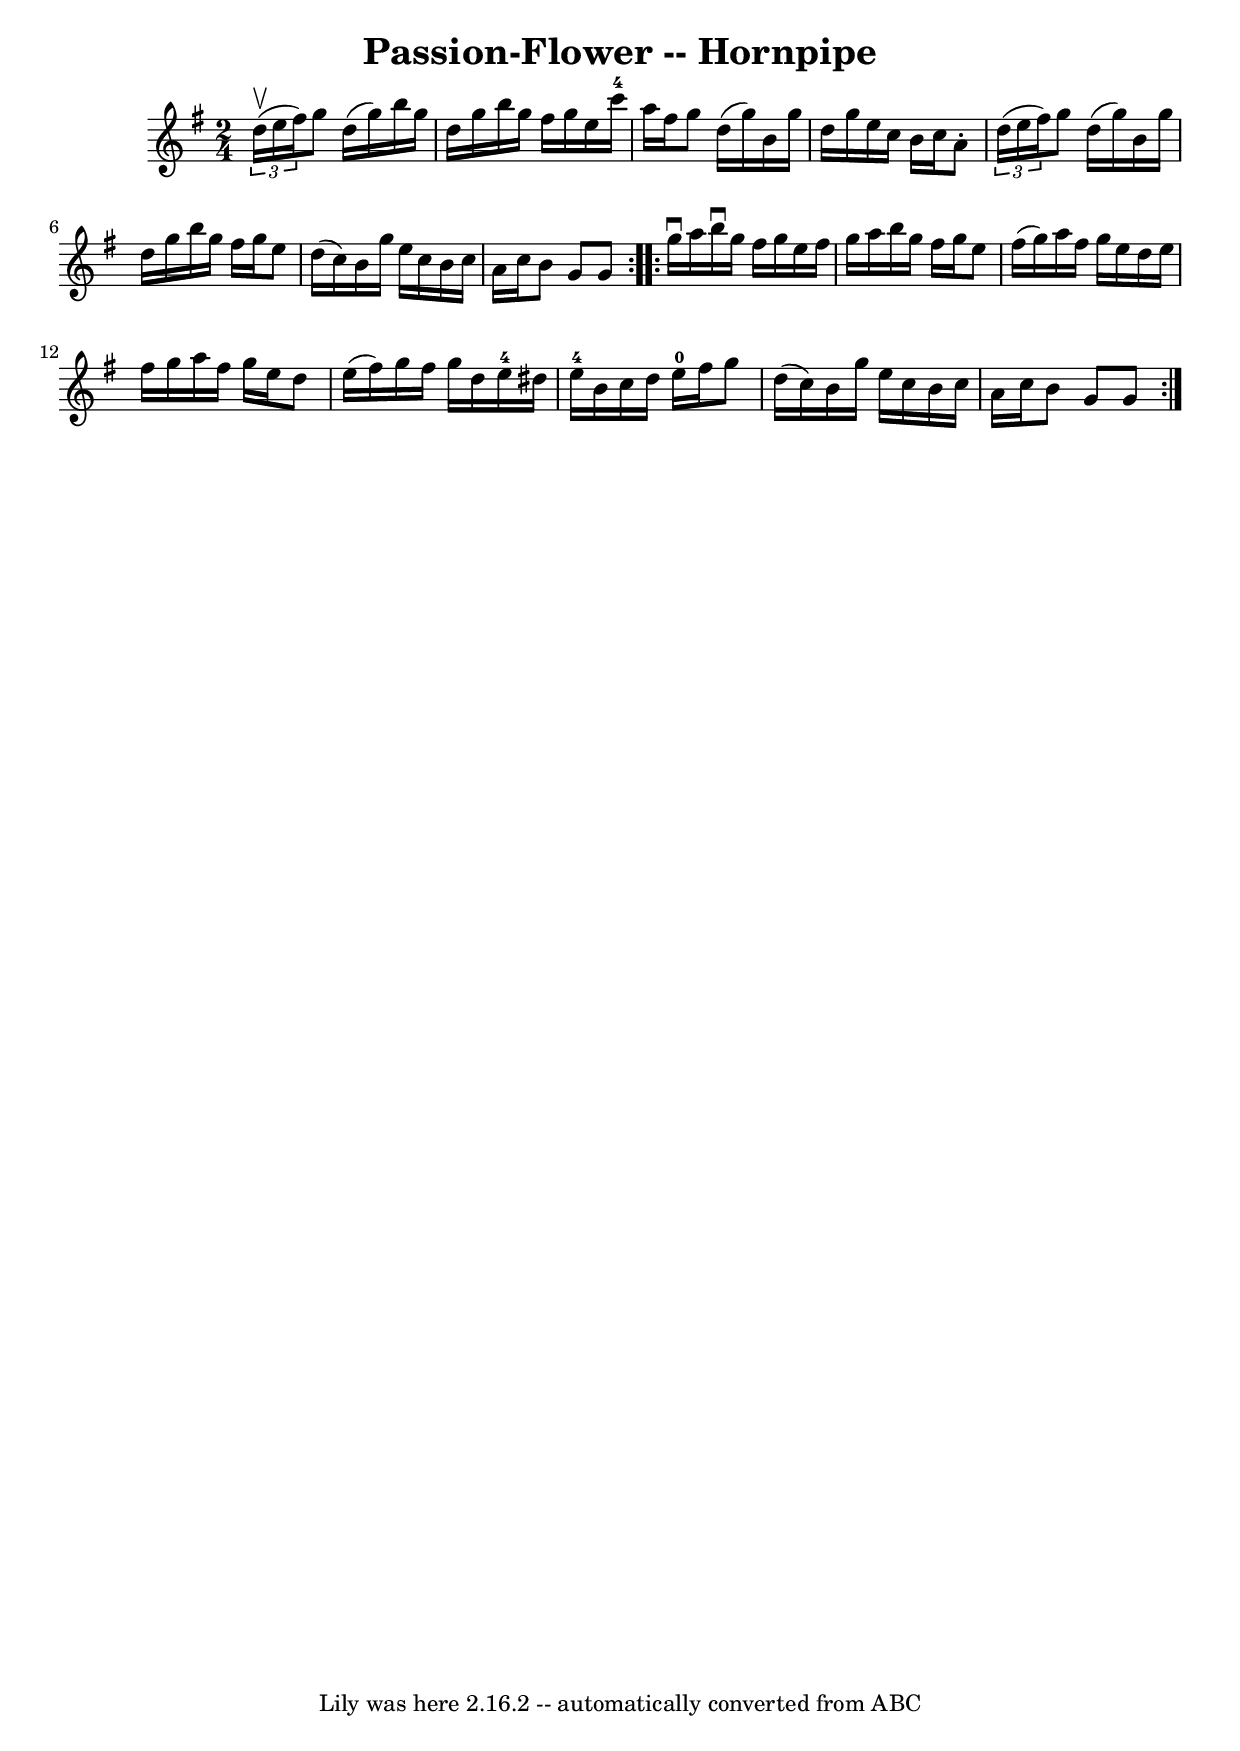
\version "2.7.40"
\include "Mammoth.ily"
\header {
	%% book = "Cole's 1000 Fiddle Tunes"
	crossRefNumber = "1"
	footnotes = ""
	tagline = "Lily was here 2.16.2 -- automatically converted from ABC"
	title = "Passion-Flower -- Hornpipe"
}
voicedefault =  {


\repeat volta 2 {
\time 2/4 
\key g \major   \times 2/3 { d''16 (^\upbow e''16 fis''16) 
} |
 g''8 d''16 (g''16) b''16 g''16 d''16 g''16  
|
 b''16 g''16 fis''16 g''16 e''16 c'''16-4 a''16   
 fis''16  |
 g''8 d''16 (g''16) b'16 g''16 d''16    
g''16  |
 e''16 c''16 b'16 c''16 a'8 -.   \times 2/3 {   
d''16 (e''16 fis''16) } |
 g''8 d''16 (g''16)   
b'16 g''16 d''16 g''16  |
 b''16 g''16 fis''16 g''16  
 e''8 d''16 (c''16) |
 b'16 g''16 e''16 c''16    
b'16 c''16 a'16 c''16  |
 b'8 g'8 g'8  }     
\repeat volta 2 { g''16^\downbow a''16  |
 b''16^\downbow g''16 
 fis''16 g''16 e''16 fis''16 g''16 a''16  |
 b''16    
g''16 fis''16 g''16 e''8 fis''16 (g''16) |
 a''16    
fis''16 g''16 e''16 d''16 e''16 fis''16 g''16  |
   
a''16 fis''16 g''16 e''16 d''8 e''16 (fis''16) |
    
 g''16 fis''16 g''16 d''16 e''16-4 dis''16 e''16-4   
b'16  |
 c''16 d''16 e''16-0 fis''16 g''8 d''16 (
c''16) |
 b'16 g''16 e''16 c''16 b'16 c''16 a'16   
 c''16  |
 b'8 g'8 g'8  }   
}

\score{
    <<

	\context Staff="default"
	{
	    \voicedefault 
	}

    >>
	\layout {
	}
	\midi {}
}
